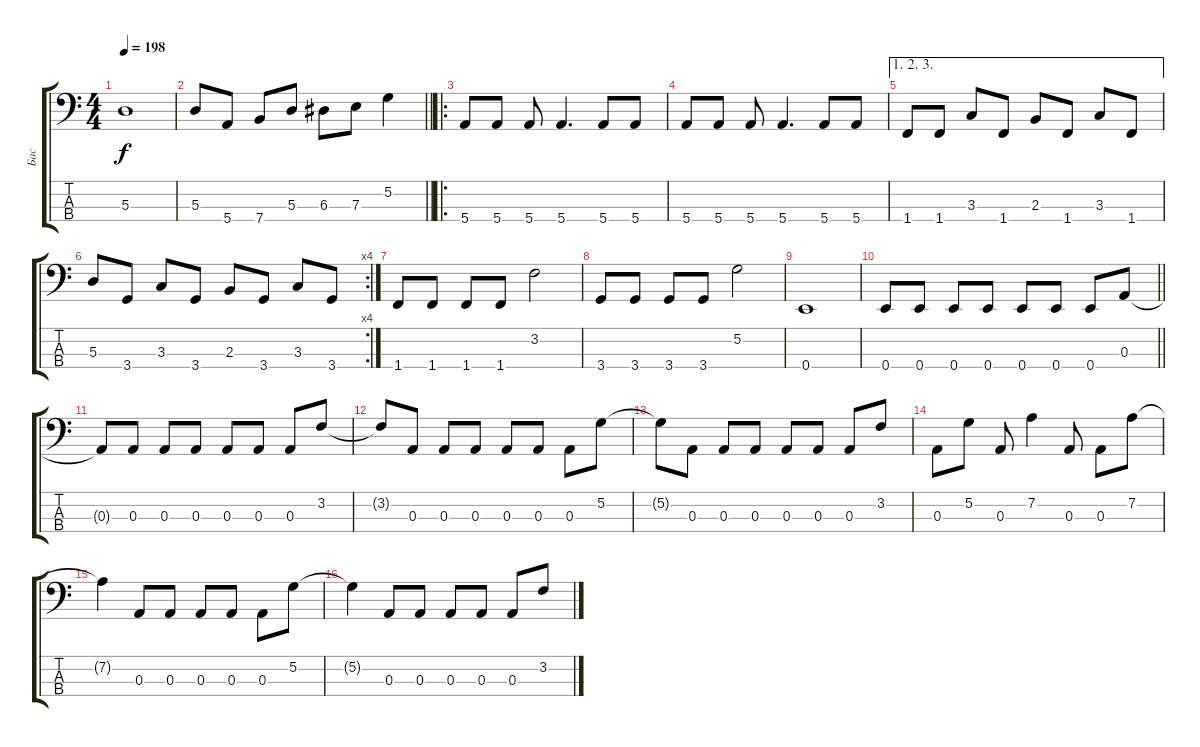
\track ("Бас" "Бас") {instrument electricbasspick}
\staff {score tabs}
\tuning (G2 D2 A1 E1) {hide}
\ts (4 4)
\tempo 198
\clef f4
\ks c
5.3{t}.1{dy f} |
\barLineRight lightlight
5.3.8 5.4.8 7.4.8 5.3.8 6.3.8 7.3.8 5.2.4 |
\ro
5.4.8 5.4.8 5.4.8 5.4.4{d} 5.4.8 5.4.8 |
5.4.8 5.4.8 5.4.8 5.4.4{d} 5.4.8 5.4.8 |
\ae (1 2 3)
1.4.8 1.4.8 3.3.8 1.4.8 2.3.8 1.4.8 3.3.8 1.4.8 |
\rc 4
5.3.8 3.4.8 3.3.8 3.4.8 2.3.8 3.4.8 3.3.8 3.4.8 |
1.4.8 1.4.8 1.4.8 1.4.8 3.2.2 |
3.4.8 3.4.8 3.4.8 3.4.8 5.2.2 |
0.4.1 |
\barLineRight lightlight
0.4.8 0.4.8 0.4.8 0.4.8 0.4.8 0.4.8 0.4.8 0.3.8 |
0.3{t}.8 0.3.8 0.3.8 0.3.8 0.3.8 0.3.8 0.3.8 3.2.8 |
3.2{t}.8 0.3.8 0.3.8 0.3.8 0.3.8 0.3.8 0.3.8 5.2.8 |
5.2{t}.8 0.3.8 0.3.8 0.3.8 0.3.8 0.3.8 0.3.8 3.2.8 |
0.3.8 5.2.8 0.3.8 7.2.4 0.3.8 0.3.8 7.2.8 |
7.2{t}.4 0.3.8 0.3.8 0.3.8 0.3.8 0.3.8 5.2.8 |
5.2{t}.4 0.3.8 0.3.8 0.3.8 0.3.8 0.3.8 3.2.8
